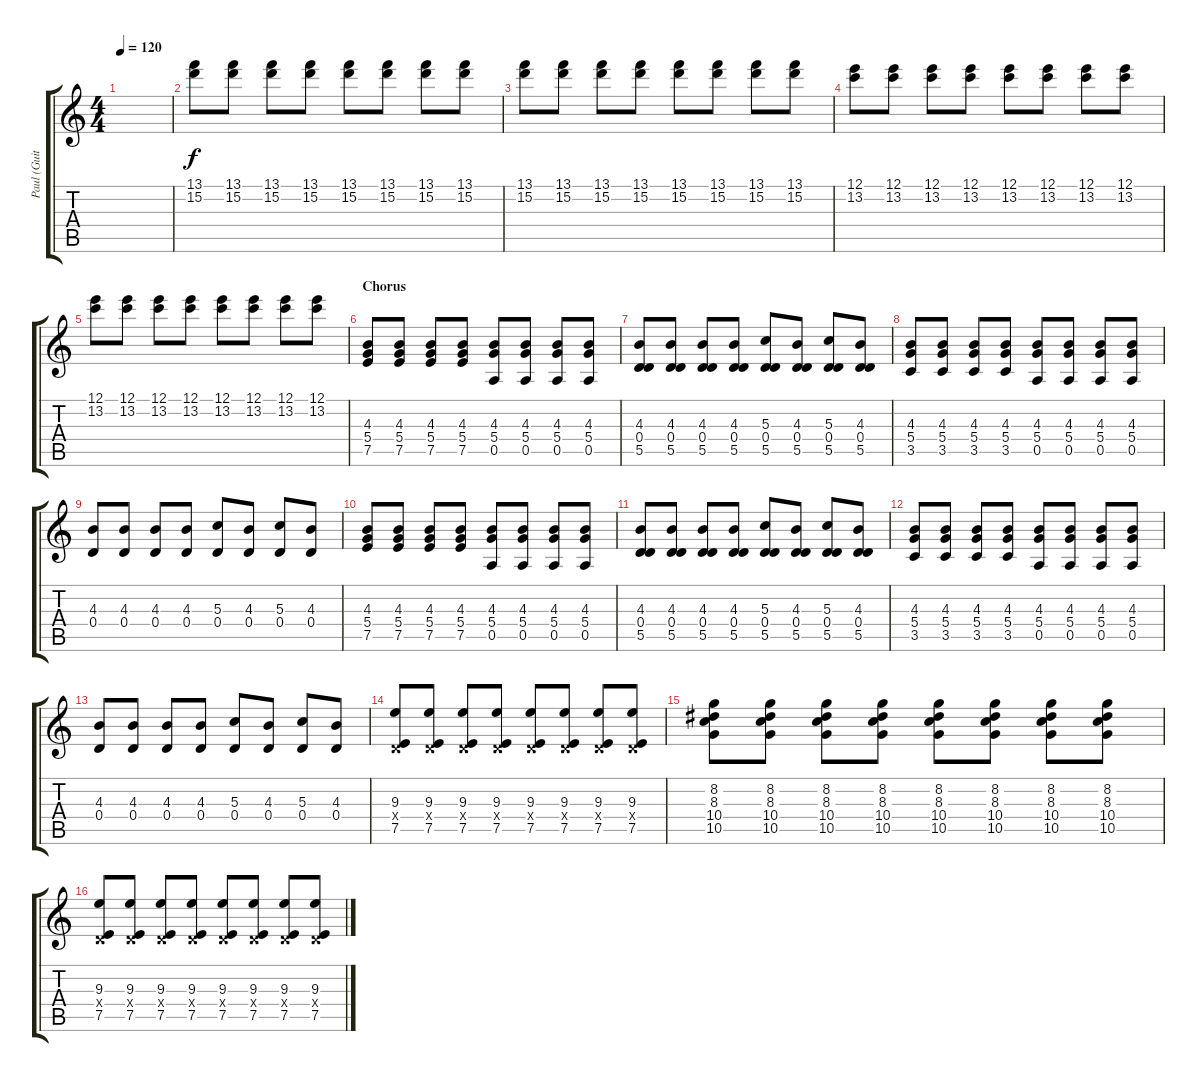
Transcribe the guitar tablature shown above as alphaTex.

\track ("Paul (Guitar 1)" "Paul (Guit") {instrument electricguitarclean}
\staff {score tabs}
\tuning (E4 B3 G3 D3 A2 E2) {hide}
\ts (4 4)
\tempo 120
\clef g2
\ks c
|
\section ("" "")
(13.1 15.2).8 (13.1 15.2).8 (13.1 15.2).8 (13.1 15.2).8 (13.1 15.2).8 (13.1 15.2).8 (13.1 15.2).8 (13.1 15.2).8 |
(13.1 15.2).8 (13.1 15.2).8 (13.1 15.2).8 (13.1 15.2).8 (13.1 15.2).8 (13.1 15.2).8 (13.1 15.2).8 (13.1 15.2).8 |
(12.1 13.2).8 (12.1 13.2).8 (12.1 13.2).8 (12.1 13.2).8 (12.1 13.2).8 (12.1 13.2).8 (12.1 13.2).8 (12.1 13.2).8 |
(12.1 13.2).8 (12.1 13.2).8 (12.1 13.2).8 (12.1 13.2).8 (12.1 13.2).8 (12.1 13.2).8 (12.1 13.2).8 (12.1 13.2).8 |
\section ("" "Chorus")
(4.3 5.4 7.5).8 (4.3 5.4 7.5).8 (4.3 5.4 7.5).8 (4.3 5.4 7.5).8 (4.3 5.4 0.5).8 (4.3 5.4 0.5).8 (4.3 5.4 0.5).8 (4.3 5.4 0.5).8 |
(4.3 0.4 5.5).8 (4.3 0.4 5.5).8 (4.3 0.4 5.5).8 (4.3 0.4 5.5).8 (5.3 0.4 5.5).8 (4.3 0.4 5.5).8 (5.3 0.4 5.5).8 (4.3 0.4 5.5).8 |
(4.3 5.4 3.5).8 (4.3 5.4 3.5).8 (4.3 5.4 3.5).8 (4.3 5.4 3.5).8 (4.3 5.4 0.5).8 (4.3 5.4 0.5).8 (4.3 5.4 0.5).8 (4.3 5.4 0.5).8 |
(4.3 0.4).8 (4.3 0.4).8 (4.3 0.4).8 (4.3 0.4).8 (5.3 0.4).8 (4.3 0.4).8 (5.3 0.4).8 (4.3 0.4).8 |
(4.3 5.4 7.5).8 (4.3 5.4 7.5).8 (4.3 5.4 7.5).8 (4.3 5.4 7.5).8 (4.3 5.4 0.5).8 (4.3 5.4 0.5).8 (4.3 5.4 0.5).8 (4.3 5.4 0.5).8 |
(4.3 0.4 5.5).8 (4.3 0.4 5.5).8 (4.3 0.4 5.5).8 (4.3 0.4 5.5).8 (5.3 0.4 5.5).8 (4.3 0.4 5.5).8 (5.3 0.4 5.5).8 (4.3 0.4 5.5).8 |
(4.3 5.4 3.5).8 (4.3 5.4 3.5).8 (4.3 5.4 3.5).8 (4.3 5.4 3.5).8 (4.3 5.4 0.5).8 (4.3 5.4 0.5).8 (4.3 5.4 0.5).8 (4.3 5.4 0.5).8 |
(4.3 0.4).8 (4.3 0.4).8 (4.3 0.4).8 (4.3 0.4).8 (5.3 0.4).8 (4.3 0.4).8 (5.3 0.4).8 (4.3 0.4).8 |
\section ("" "")
(9.3 0.4{x} 7.5).8 (9.3 0.4{x} 7.5).8 (9.3 0.4{x} 7.5).8 (9.3 0.4{x} 7.5).8 (9.3 0.4{x} 7.5).8 (9.3 0.4{x} 7.5).8 (9.3 0.4{x} 7.5).8 (9.3 0.4{x} 7.5).8 |
(8.2 8.3 10.4 10.5).8 (8.2 8.3 10.4 10.5).8 (8.2 8.3 10.4 10.5).8 (8.2 8.3 10.4 10.5).8 (8.2 8.3 10.4 10.5).8 (8.2 8.3 10.4 10.5).8 (8.2 8.3 10.4 10.5).8 (8.2 8.3 10.4 10.5).8 |
(9.3 0.4{x} 7.5).8 (9.3 0.4{x} 7.5).8 (9.3 0.4{x} 7.5).8 (9.3 0.4{x} 7.5).8 (9.3 0.4{x} 7.5).8 (9.3 0.4{x} 7.5).8 (9.3 0.4{x} 7.5).8 (9.3 0.4{x} 7.5).8
